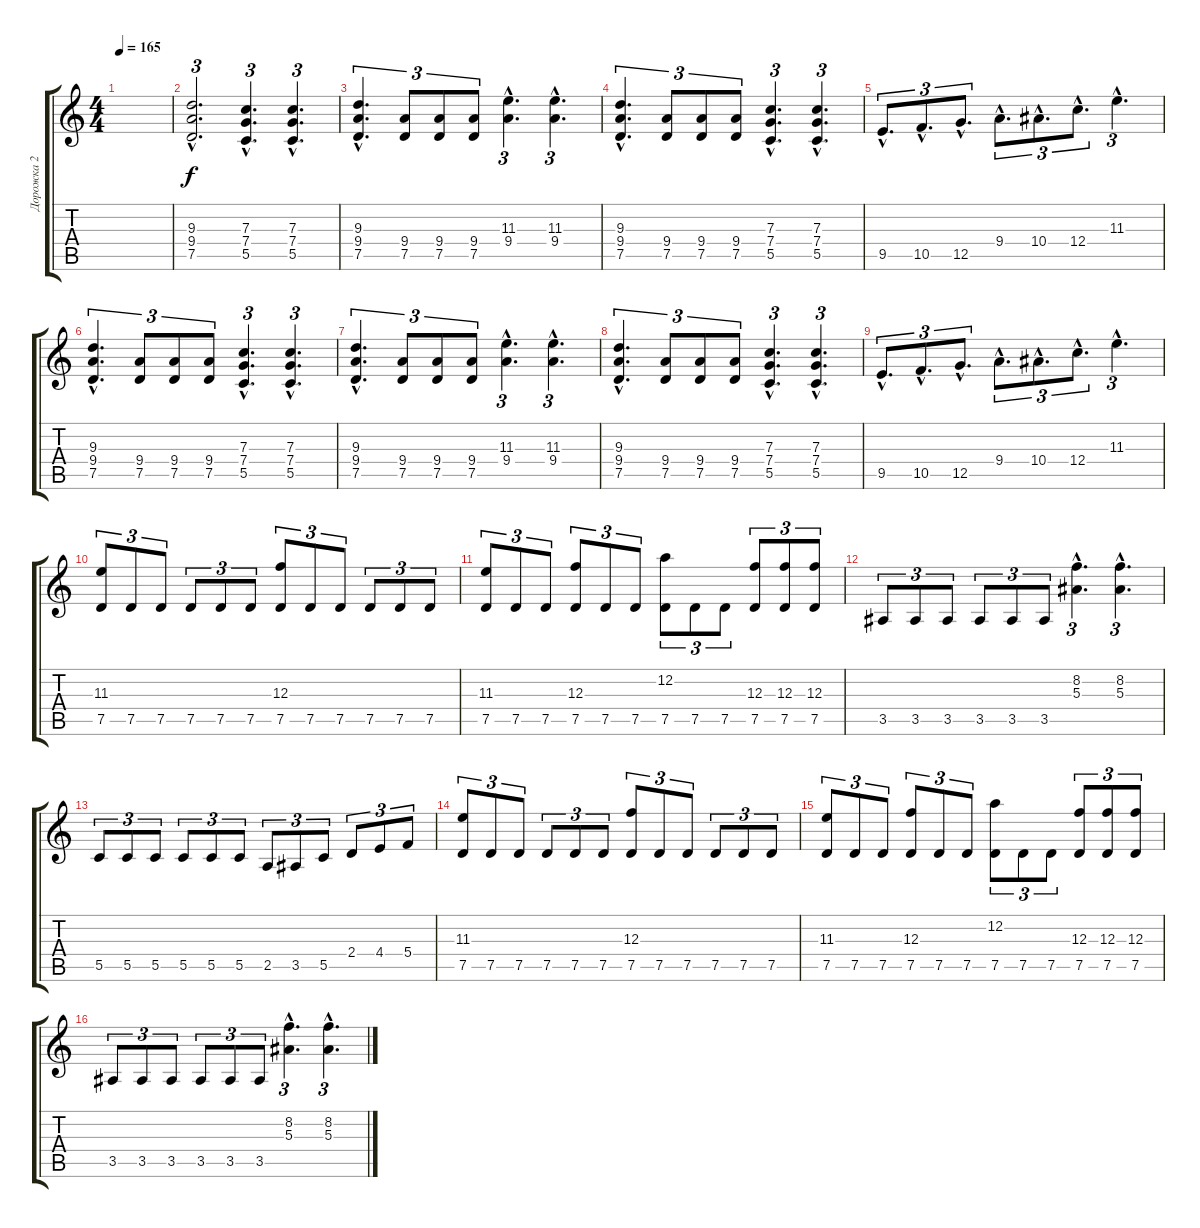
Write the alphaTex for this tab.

\track ("Дорожка 2" "Дорожка 2") {instrument distortionguitar}
\staff {score tabs}
\tuning (D4 A3 F3 C3 G2 D2) {hide}
\ts (4 4)
\tempo 165
\clef g2
\ks c
|
(9.3{hac} 9.4{hac} 7.5{hac}).2{d tu (3 2)} (7.3{hac} 7.4{hac} 5.5{hac}).4{d tu (3 2)} (7.3{hac} 7.4{hac} 5.5{hac}).4{d tu (3 2)} |
(9.3{hac} 9.4{hac} 7.5{hac}).4{d tu (3 2)} (9.4 7.5).8{tu (3 2)} (9.4 7.5).8{tu (3 2)} (9.4 7.5).8{tu (3 2)} (11.3{hac} 9.4{hac}).4{d tu (3 2)} (11.3{hac} 9.4{hac}).4{d tu (3 2)} |
(9.3{hac} 9.4{hac} 7.5{hac}).4{d tu (3 2)} (9.4 7.5).8{tu (3 2)} (9.4 7.5).8{tu (3 2)} (9.4 7.5).8{tu (3 2)} (7.3{hac} 7.4{hac} 5.5{hac}).4{d tu (3 2)} (7.3{hac} 7.4{hac} 5.5{hac}).4{d tu (3 2)} |
9.5{hac}.8{d tu (3 2)} 10.5{hac}.8{d tu (3 2)} 12.5{hac}.8{d tu (3 2)} 9.4{hac}.8{d tu (3 2)} 10.4{hac}.8{d tu (3 2)} 12.4{hac}.8{d tu (3 2)} 11.3{hac}.4{d tu (3 2)} |
(9.3{hac} 9.4{hac} 7.5{hac}).4{d tu (3 2)} (9.4 7.5).8{tu (3 2)} (9.4 7.5).8{tu (3 2)} (9.4 7.5).8{tu (3 2)} (7.3{hac} 7.4{hac} 5.5{hac}).4{d tu (3 2)} (7.3{hac} 7.4{hac} 5.5{hac}).4{d tu (3 2)} |
(9.3{hac} 9.4{hac} 7.5{hac}).4{d tu (3 2)} (9.4 7.5).8{tu (3 2)} (9.4 7.5).8{tu (3 2)} (9.4 7.5).8{tu (3 2)} (11.3{hac} 9.4{hac}).4{d tu (3 2)} (11.3{hac} 9.4{hac}).4{d tu (3 2)} |
(9.3{hac} 9.4{hac} 7.5{hac}).4{d tu (3 2)} (9.4 7.5).8{tu (3 2)} (9.4 7.5).8{tu (3 2)} (9.4 7.5).8{tu (3 2)} (7.3{hac} 7.4{hac} 5.5{hac}).4{d tu (3 2)} (7.3{hac} 7.4{hac} 5.5{hac}).4{d tu (3 2)} |
9.5{hac}.8{d tu (3 2)} 10.5{hac}.8{d tu (3 2)} 12.5{hac}.8{d tu (3 2)} 9.4{hac}.8{d tu (3 2)} 10.4{hac}.8{d tu (3 2)} 12.4{hac}.8{d tu (3 2)} 11.3{hac}.4{d tu (3 2)} |
(11.3 7.5).8{tu (3 2)} 7.5.8{tu (3 2)} 7.5.8{tu (3 2)} 7.5.8{tu (3 2)} 7.5.8{tu (3 2)} 7.5.8{tu (3 2)} (12.3 7.5).8{tu (3 2)} 7.5.8{tu (3 2)} 7.5.8{tu (3 2)} 7.5.8{tu (3 2)} 7.5.8{tu (3 2)} 7.5.8{tu (3 2)} |
(11.3 7.5).8{tu (3 2)} 7.5.8{tu (3 2)} 7.5.8{tu (3 2)} (12.3 7.5).8{tu (3 2)} 7.5.8{tu (3 2)} 7.5.8{tu (3 2)} (12.2 7.5).8{tu (3 2)} 7.5.8{tu (3 2)} 7.5.8{tu (3 2)} (12.3 7.5).8{tu (3 2)} (12.3 7.5).8{tu (3 2)} (12.3 7.5).8{tu (3 2)} |
3.5.8{tu (3 2)} 3.5.8{tu (3 2)} 3.5.8{tu (3 2)} 3.5.8{tu (3 2)} 3.5.8{tu (3 2)} 3.5.8{tu (3 2)} (8.2{hac} 5.3{hac}).4{d tu (3 2)} (8.2{hac} 5.3{hac}).4{d tu (3 2)} |
5.5.8{tu (3 2)} 5.5.8{tu (3 2)} 5.5.8{tu (3 2)} 5.5.8{tu (3 2)} 5.5.8{tu (3 2)} 5.5.8{tu (3 2)} 2.5.8{tu (3 2)} 3.5.8{tu (3 2)} 5.5.8{tu (3 2)} 2.4.8{tu (3 2)} 4.4.8{tu (3 2)} 5.4.8{tu (3 2)} |
(11.3 7.5).8{tu (3 2)} 7.5.8{tu (3 2)} 7.5.8{tu (3 2)} 7.5.8{tu (3 2)} 7.5.8{tu (3 2)} 7.5.8{tu (3 2)} (12.3 7.5).8{tu (3 2)} 7.5.8{tu (3 2)} 7.5.8{tu (3 2)} 7.5.8{tu (3 2)} 7.5.8{tu (3 2)} 7.5.8{tu (3 2)} |
(11.3 7.5).8{tu (3 2)} 7.5.8{tu (3 2)} 7.5.8{tu (3 2)} (12.3 7.5).8{tu (3 2)} 7.5.8{tu (3 2)} 7.5.8{tu (3 2)} (12.2 7.5).8{tu (3 2)} 7.5.8{tu (3 2)} 7.5.8{tu (3 2)} (12.3 7.5).8{tu (3 2)} (12.3 7.5).8{tu (3 2)} (12.3 7.5).8{tu (3 2)} |
3.5.8{tu (3 2)} 3.5.8{tu (3 2)} 3.5.8{tu (3 2)} 3.5.8{tu (3 2)} 3.5.8{tu (3 2)} 3.5.8{tu (3 2)} (8.2{hac} 5.3{hac}).4{d tu (3 2)} (8.2{hac} 5.3{hac}).4{d tu (3 2)}
